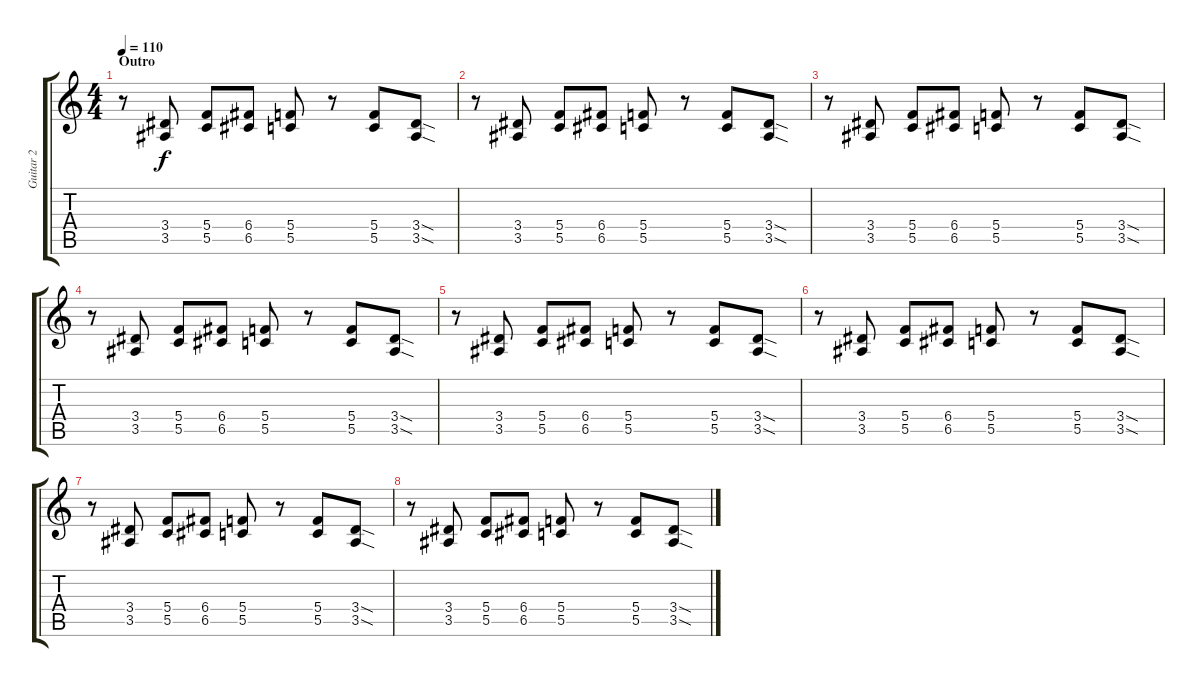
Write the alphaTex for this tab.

\track ("Guitar 2" "Guitar 2") {instrument overdrivenguitar}
\staff {score tabs}
\tuning (D4 A3 F3 C3 G2 C2) {hide}
\ts (4 4)
\section ("" "Outro")
\tempo 110
\clef g2
\ks c
r.8{dy f} (3.4 3.5).8 (5.4 5.5).8 (6.4 6.5).8 (5.4 5.5).8 r.8 (5.4 5.5).8 (3.4{sod} 3.5{sod}).8 |
r.8 (3.4 3.5).8 (5.4 5.5).8 (6.4 6.5).8 (5.4 5.5).8 r.8 (5.4 5.5).8 (3.4{sod} 3.5{sod}).8 |
r.8 (3.4 3.5).8 (5.4 5.5).8 (6.4 6.5).8 (5.4 5.5).8 r.8 (5.4 5.5).8 (3.4{sod} 3.5{sod}).8 |
r.8 (3.4 3.5).8 (5.4 5.5).8 (6.4 6.5).8 (5.4 5.5).8 r.8 (5.4 5.5).8 (3.4{sod} 3.5{sod}).8 |
r.8 (3.4 3.5).8 (5.4 5.5).8 (6.4 6.5).8 (5.4 5.5).8 r.8 (5.4 5.5).8 (3.4{sod} 3.5{sod}).8 |
r.8 (3.4 3.5).8 (5.4 5.5).8 (6.4 6.5).8 (5.4 5.5).8 r.8 (5.4 5.5).8 (3.4{sod} 3.5{sod}).8 |
r.8 (3.4 3.5).8 (5.4 5.5).8 (6.4 6.5).8 (5.4 5.5).8 r.8 (5.4 5.5).8 (3.4{sod} 3.5{sod}).8 |
r.8 (3.4 3.5).8 (5.4 5.5).8 (6.4 6.5).8 (5.4 5.5).8 r.8 (5.4 5.5).8 (3.4{sod} 3.5{sod}).8
